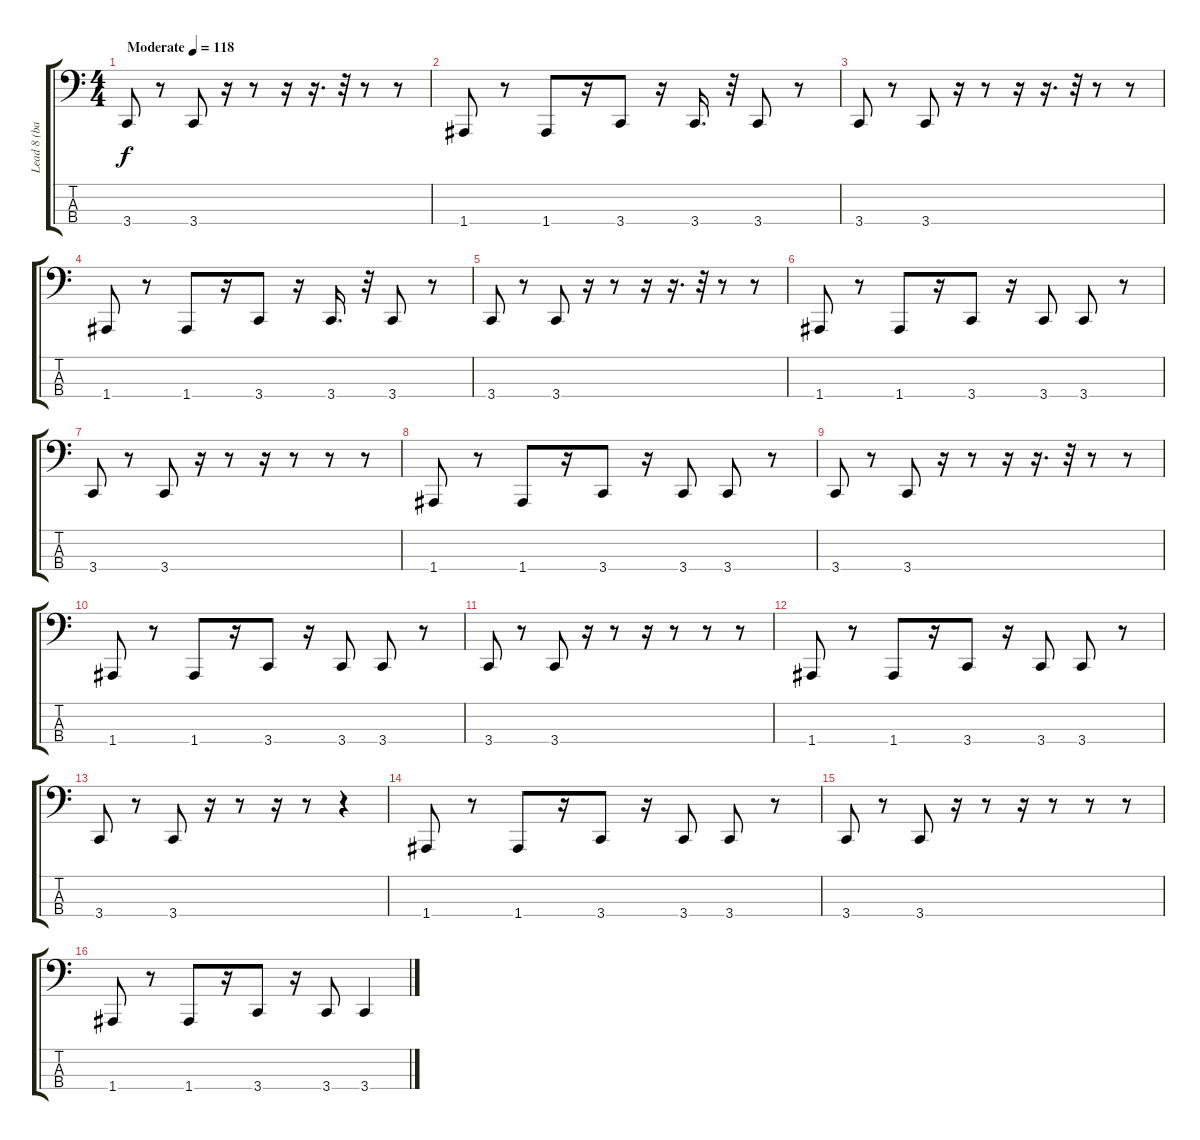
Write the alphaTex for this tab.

\track ("Lead 8 (bass + lead)" "Lead 8 (ba") {instrument lead8bassandlead}
\staff {score tabs}
\tuning (C-1 G2 D2 A1) {hide}
\ts (4 4)
\tempo (118 "Moderate")
\clef f4
\ks c
3.4.8{dy f instrument lead8bassandlead} r.8 3.4.8 r.16 r.8 r.16 r.16{d} r.32 r.8 r.8 |
1.4.8 r.8 1.4.8 r.16 3.4.8 r.16 3.4.16{d} r.32 3.4.8 r.8 |
3.4.8 r.8 3.4.8 r.16 r.8 r.16 r.16{d} r.32 r.8 r.8 |
1.4.8 r.8 1.4.8 r.16 3.4.8 r.16 3.4.16{d} r.32 3.4.8 r.8 |
3.4.8 r.8 3.4.8 r.16 r.8 r.16 r.16{d} r.32 r.8 r.8 |
1.4.8 r.8 1.4.8 r.16 3.4.8 r.16 3.4.8 3.4.8 r.8 |
3.4.8 r.8 3.4.8 r.16 r.8 r.16 r.8 r.8 r.8 |
1.4.8 r.8 1.4.8 r.16 3.4.8 r.16 3.4.8 3.4.8 r.8 |
3.4.8 r.8 3.4.8 r.16 r.8 r.16 r.16{d} r.32 r.8 r.8 |
1.4.8 r.8 1.4.8 r.16 3.4.8 r.16 3.4.8 3.4.8 r.8 |
3.4.8 r.8 3.4.8 r.16 r.8 r.16 r.8 r.8 r.8 |
1.4.8 r.8 1.4.8 r.16 3.4.8 r.16 3.4.8 3.4.8 r.8 |
3.4.8 r.8 3.4.8 r.16 r.8 r.16 r.8 r.4 |
1.4.8 r.8 1.4.8 r.16 3.4.8 r.16 3.4.8 3.4.8 r.8 |
3.4.8 r.8 3.4.8 r.16 r.8 r.16 r.8 r.8 r.8 |
1.4.8 r.8 1.4.8 r.16 3.4.8 r.16 3.4.8 3.4.4
